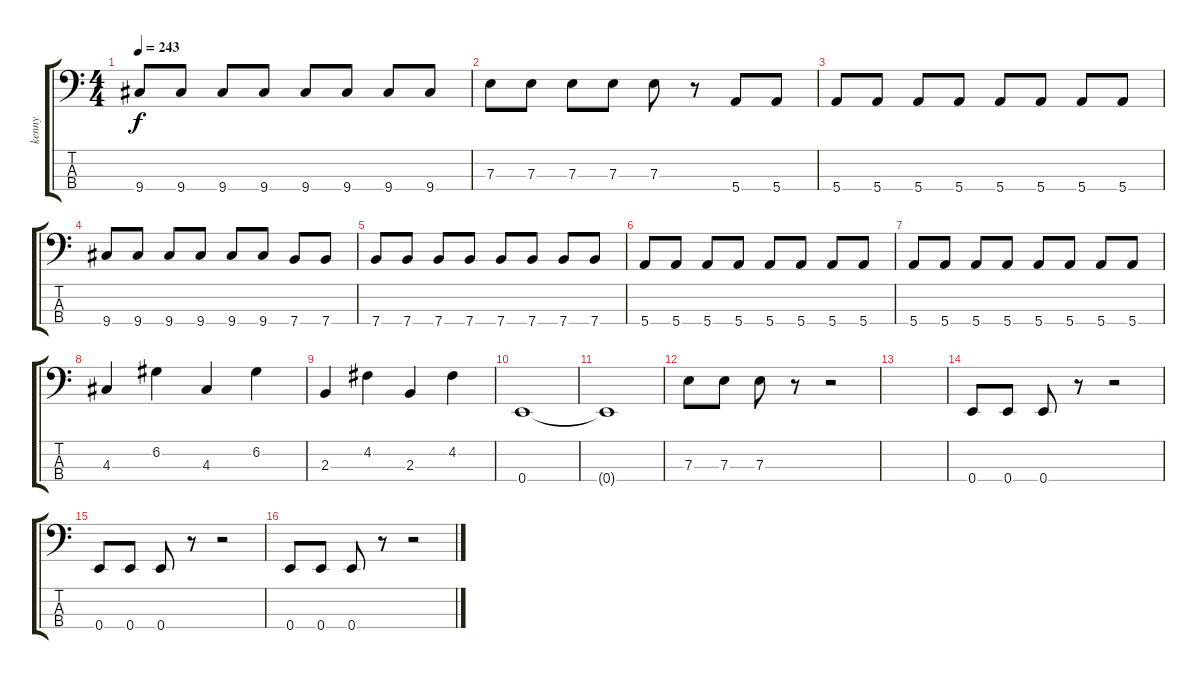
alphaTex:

\track ("kenny" "kenny") {instrument electricbasspick}
\staff {score tabs}
\tuning (G2 D2 A1 E1) {hide}
\ts (4 4)
\tempo 243
\clef f4
\ks c
9.4.8{dy f} 9.4.8 9.4.8 9.4.8 9.4.8 9.4.8 9.4.8 9.4.8 |
7.3.8 7.3.8 7.3.8 7.3.8 7.3.8 r.8 5.4.8 5.4.8 |
5.4.8 5.4.8 5.4.8 5.4.8 5.4.8 5.4.8 5.4.8 5.4.8 |
9.4.8 9.4.8 9.4.8 9.4.8 9.4.8 9.4.8 7.4.8 7.4.8 |
7.4.8 7.4.8 7.4.8 7.4.8 7.4.8 7.4.8 7.4.8 7.4.8 |
5.4.8 5.4.8 5.4.8 5.4.8 5.4.8 5.4.8 5.4.8 5.4.8 |
5.4.8 5.4.8 5.4.8 5.4.8 5.4.8 5.4.8 5.4.8 5.4.8 |
4.3.4 6.2.4 4.3.4 6.2.4 |
2.3.4 4.2.4 2.3.4 4.2.4 |
0.4.1 |
0.4{t}.1 |
7.3.8 7.3.8 7.3.8 r.8 r.2 |
|
0.4.8 0.4.8 0.4.8 r.8 r.2 |
0.4.8 0.4.8 0.4.8 r.8 r.2 |
0.4.8 0.4.8 0.4.8 r.8 r.2
